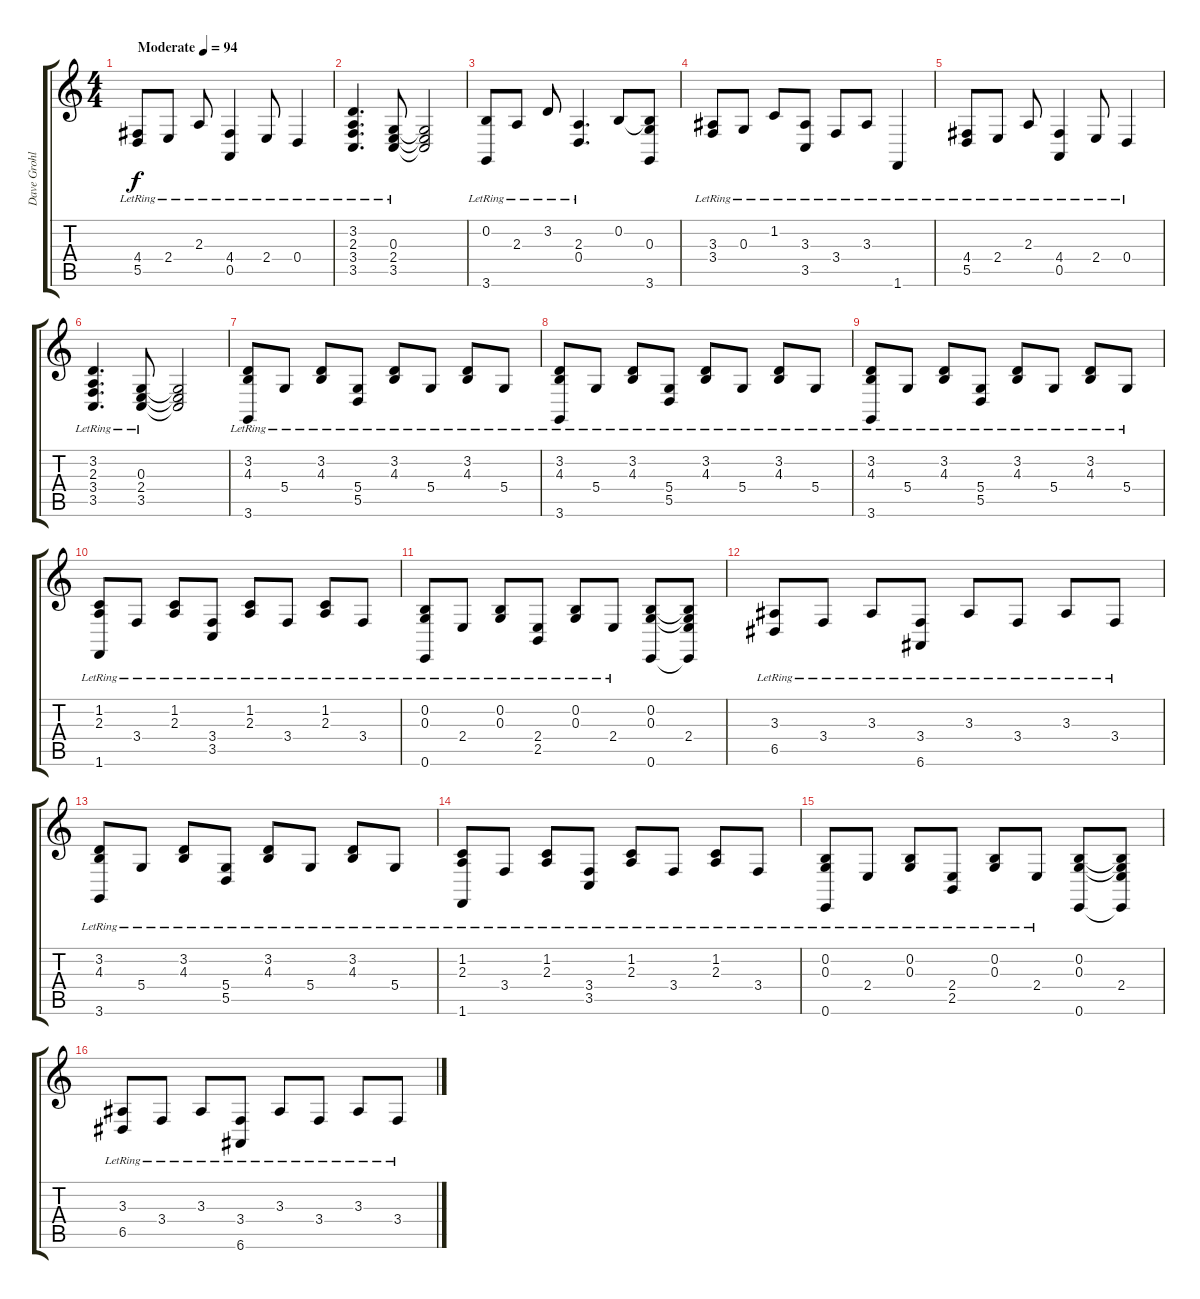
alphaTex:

\track ("Dave Grohl - Piano" "Dave Grohl") {instrument acousticgrandpiano}
\staff {score tabs}
\tuning (E4 B3 G3 D3 A2 E2) {hide}
\ts (4 4)
\tempo (94 "Moderate")
\clef g2
\ks c
(4.4{lr} 5.5{lr}).8{dy f instrument acousticgrandpiano} 2.4{lr}.8 2.3{lr}.8 (4.4{lr} 0.5{lr}).4 2.4{lr}.8 0.4{lr}.4 |
(3.2{lr} 2.3{lr} 3.4{lr} 3.5{lr}).4{d} (0.3{lr} 2.4{lr} 3.5{lr}).8 (0.3{t} 2.4{t} 3.5{t}).2 |
(0.2{lr} 3.6{lr}).8 2.3{lr}.8 3.2{lr}.8 (2.3{lr} 0.4{lr}).4{d} 0.2.8 (0.2{t} 0.3 3.6).8 |
(3.3{lr} 3.4{lr}).8 0.3{lr}.8 1.2{lr}.8 (3.3{lr} 3.5{lr}).8 3.4{lr}.8 3.3{lr}.8 1.6{lr}.4 |
(4.4{lr} 5.5{lr}).8 2.4{lr}.8 2.3{lr}.8 (4.4{lr} 0.5{lr}).4 2.4{lr}.8 0.4{lr}.4 |
(3.2{lr} 2.3{lr} 3.4{lr} 3.5{lr}).4{d} (0.3{lr} 2.4{lr} 3.5{lr}).8 (0.3{t} 2.4{t} 3.5{t}).2 |
(3.2{lr} 4.3{lr} 3.6{lr}).8 5.4{lr}.8 (3.2{lr} 4.3{lr}).8 (5.4{lr} 5.5{lr}).8 (3.2{lr} 4.3{lr}).8 5.4{lr}.8 (3.2{lr} 4.3{lr}).8 5.4{lr}.8 |
(3.2{lr} 4.3{lr} 3.6{lr}).8 5.4{lr}.8 (3.2{lr} 4.3{lr}).8 (5.4{lr} 5.5{lr}).8 (3.2{lr} 4.3{lr}).8 5.4{lr}.8 (3.2{lr} 4.3{lr}).8 5.4{lr}.8 |
(3.2{lr} 4.3{lr} 3.6{lr}).8 5.4{lr}.8 (3.2{lr} 4.3{lr}).8 (5.4{lr} 5.5{lr}).8 (3.2{lr} 4.3{lr}).8 5.4{lr}.8 (3.2{lr} 4.3{lr}).8 5.4{lr}.8 |
(1.2{lr} 2.3{lr} 1.6{lr}).8 3.4{lr}.8 (1.2{lr} 2.3{lr}).8 (3.4{lr} 3.5{lr}).8 (1.2{lr} 2.3{lr}).8 3.4{lr}.8 (1.2{lr} 2.3{lr}).8 3.4{lr}.8 |
(0.2{lr} 0.3{lr} 0.6{lr}).8 2.4{lr}.8 (0.2{lr} 0.3{lr}).8 (2.4{lr} 2.5{lr}).8 (0.2{lr} 0.3{lr}).8 2.4{lr}.8 (0.2 0.3 0.6).8 (0.2{t} 0.3{t} 2.4 0.6{t}).8 |
(3.3{lr} 6.5{lr}).8 3.4{lr}.8 3.3{lr}.8 (3.4{lr} 6.6{lr}).8 3.3{lr}.8 3.4{lr}.8 3.3{lr}.8 3.4{lr}.8 |
(3.2{lr} 4.3{lr} 3.6{lr}).8 5.4{lr}.8 (3.2{lr} 4.3{lr}).8 (5.4{lr} 5.5{lr}).8 (3.2{lr} 4.3{lr}).8 5.4{lr}.8 (3.2{lr} 4.3{lr}).8 5.4{lr}.8 |
(1.2{lr} 2.3{lr} 1.6{lr}).8 3.4{lr}.8 (1.2{lr} 2.3{lr}).8 (3.4{lr} 3.5{lr}).8 (1.2{lr} 2.3{lr}).8 3.4{lr}.8 (1.2{lr} 2.3{lr}).8 3.4{lr}.8 |
(0.2{lr} 0.3{lr} 0.6{lr}).8 2.4{lr}.8 (0.2{lr} 0.3{lr}).8 (2.4{lr} 2.5{lr}).8 (0.2{lr} 0.3{lr}).8 2.4{lr}.8 (0.2 0.3 0.6).8 (0.2{t} 0.3{t} 2.4 0.6{t}).8 |
(3.3{lr} 6.5{lr}).8 3.4{lr}.8 3.3{lr}.8 (3.4{lr} 6.6{lr}).8 3.3{lr}.8 3.4{lr}.8 3.3{lr}.8 3.4{lr}.8
